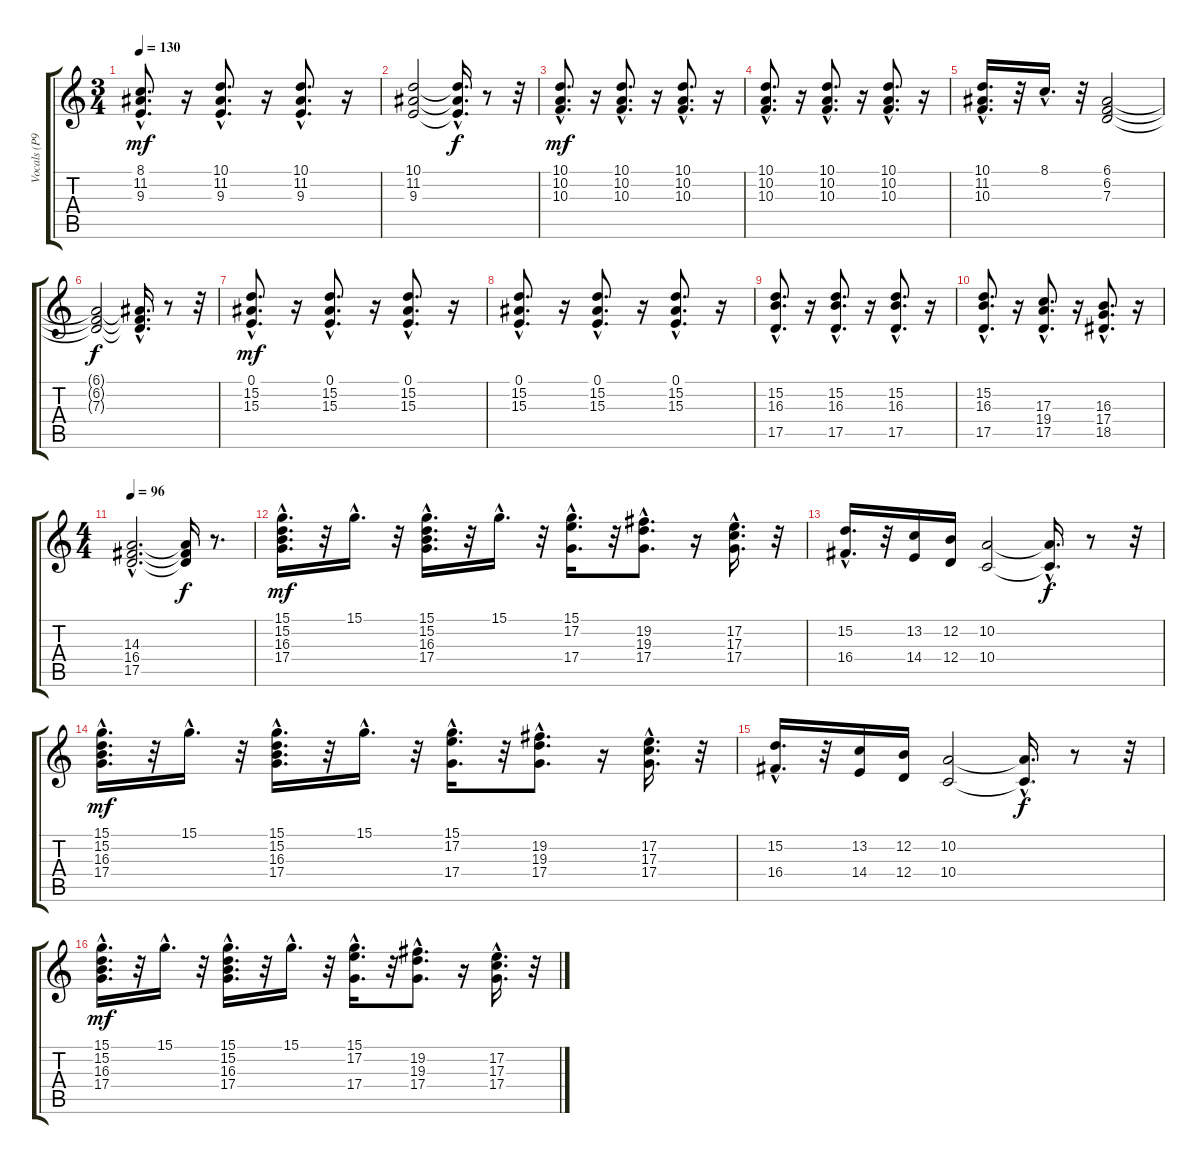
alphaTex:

\track ("Vocals (P91)" "Vocals (P9") {instrument pad3polysynth}
\staff {score tabs}
\tuning (E4 B3 G3 D3 A2 E2) {hide}
\ts (3 4)
\tempo 130
\clef g2
\ks c
(8.1{hac} 11.2{hac} 9.3{hac}).8{d dy mf} r.16 (10.1{hac} 11.2{hac} 9.3{hac}).8{d} r.16 (10.1{hac} 11.2{hac} 9.3{hac}).8{d} r.16 |
(10.1 11.2 9.3).2 (10.1{hac t} 11.2{hac t} 9.3{hac t}).16{d dy f} r.8 r.32 |
(10.1{hac} 10.2{hac} 10.3{hac}).8{d dy mf} r.16 (10.1{hac} 10.2{hac} 10.3{hac}).8{d} r.16 (10.1{hac} 10.2{hac} 10.3{hac}).8{d} r.16 |
(10.1{hac} 10.2{hac} 10.3{hac}).8{d} r.16 (10.1{hac} 10.2{hac} 10.3{hac}).8{d} r.16 (10.1{hac} 10.2{hac} 10.3{hac}).8{d} r.16 |
(10.1{hac} 11.2{hac} 10.3{hac}).16{d} r.32 8.1{hac}.16{d} r.32 (6.1 6.2 7.3).2 |
(6.1{t} 6.2{t} 7.3{t}).2{dy f} (6.1{hac t} 6.2{hac t} 7.3{hac t}).16{d} r.8 r.32 |
(0.1{hac} 15.2{hac} 15.3{hac}).8{d dy mf} r.16 (0.1{hac} 15.2{hac} 15.3{hac}).8{d} r.16 (0.1{hac} 15.2{hac} 15.3{hac}).8{d} r.16 |
(0.1{hac} 15.2{hac} 15.3{hac}).8{d} r.16 (0.1{hac} 15.2{hac} 15.3{hac}).8{d} r.16 (0.1{hac} 15.2{hac} 15.3{hac}).8{d} r.16 |
(15.2{hac} 16.3{hac} 17.5{hac}).8{d} r.16 (15.2{hac} 16.3{hac} 17.5{hac}).8{d} r.16 (15.2{hac} 16.3{hac} 17.5{hac}).8{d} r.16 |
(15.2{hac} 16.3{hac} 17.5{hac}).8{d} r.16 (17.3{hac} 19.4{hac} 17.5{hac}).8{d} r.16 (16.3{hac} 17.4{hac} 18.5{hac}).8{d} r.16 |
\ts (4 4)
\tempo 96
(14.3{hac} 16.4{hac} 17.5{hac}).2{d} (14.3{t} 16.4{t} 17.5{t}).16{dy f} r.8{d} |
(15.1{hac} 15.2{hac} 16.3{hac} 17.4{hac}).16{d dy mf} r.32 15.1{hac}.16{d} r.32 (15.1{hac} 15.2{hac} 16.3{hac} 17.4{hac}).16{d} r.32 15.1{hac}.16{d} r.32 (15.1{hac} 17.2{hac} 17.4{hac}).16{d} r.32 (19.2{hac} 19.3{hac} 17.4{hac}).8{d} r.16 (17.2{hac} 17.3{hac} 17.4{hac}).16{d} r.32 |
(15.2{hac} 16.4{hac}).16{d} r.32 (13.2 14.4).16 (12.2 12.4).16 (10.2 10.4).2 (10.2{hac t} 10.4{hac t}).16{d dy f} r.8 r.32 |
(15.1{hac} 15.2{hac} 16.3{hac} 17.4{hac}).16{d dy mf} r.32 15.1{hac}.16{d} r.32 (15.1{hac} 15.2{hac} 16.3{hac} 17.4{hac}).16{d} r.32 15.1{hac}.16{d} r.32 (15.1{hac} 17.2{hac} 17.4{hac}).16{d} r.32 (19.2{hac} 19.3{hac} 17.4{hac}).8{d} r.16 (17.2{hac} 17.3{hac} 17.4{hac}).16{d} r.32 |
(15.2{hac} 16.4{hac}).16{d} r.32 (13.2 14.4).16 (12.2 12.4).16 (10.2 10.4).2 (10.2{hac t} 10.4{hac t}).16{d dy f} r.8 r.32 |
(15.1{hac} 15.2{hac} 16.3{hac} 17.4{hac}).16{d dy mf} r.32 15.1{hac}.16{d} r.32 (15.1{hac} 15.2{hac} 16.3{hac} 17.4{hac}).16{d} r.32 15.1{hac}.16{d} r.32 (15.1{hac} 17.2{hac} 17.4{hac}).16{d} r.32 (19.2{hac} 19.3{hac} 17.4{hac}).8{d} r.16 (17.2{hac} 17.3{hac} 17.4{hac}).16{d} r.32
